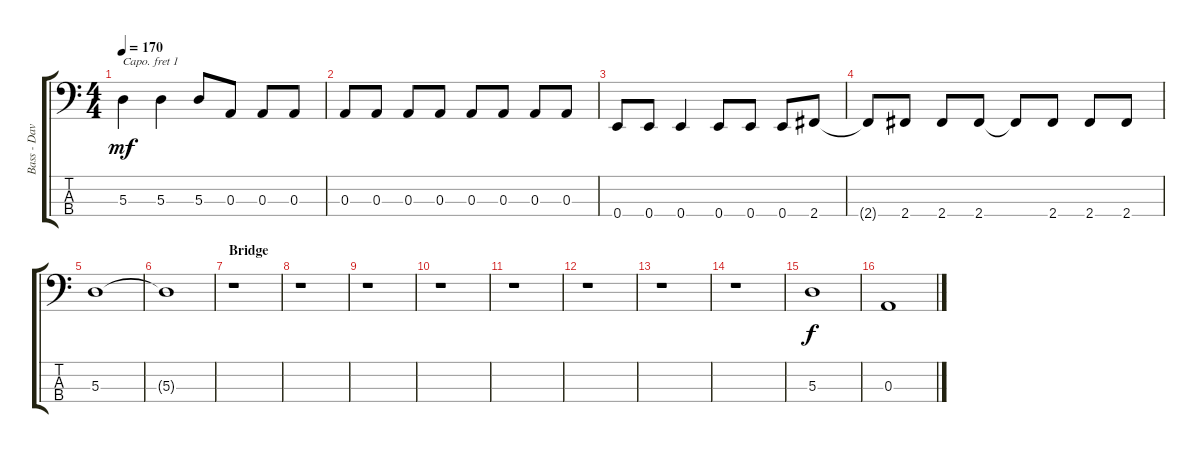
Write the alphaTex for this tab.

\track ("Bass - David Desrosiers" "Bass - Dav") {instrument electricbassfinger}
\staff {score tabs}
\capo 1
\tuning (Gb2 Db2 Ab1 Eb1) {hide}
\ts (4 4)
\tempo 170
\clef f4
\ks c
5.3.4{dy mf} 5.3.4 5.3.8 0.3.8 0.3.8 0.3.8 |
0.3.8 0.3.8 0.3.8 0.3.8 0.3.8 0.3.8 0.3.8 0.3.8 |
0.4.8 0.4.8 0.4.4 0.4.8 0.4.8 0.4.8 2.4.8 |
2.4{t}.8 2.4.8 2.4.8 2.4.8 2.4{t}.8 2.4.8 2.4.8 2.4.8 |
5.3.1 |
5.3{t}.1 |
\section ("" "Bridge")
r.1 |
r.1 |
r.1 |
r.1 |
r.1 |
r.1 |
r.1 |
r.1 |
5.3.1{dy f} |
0.3.1
